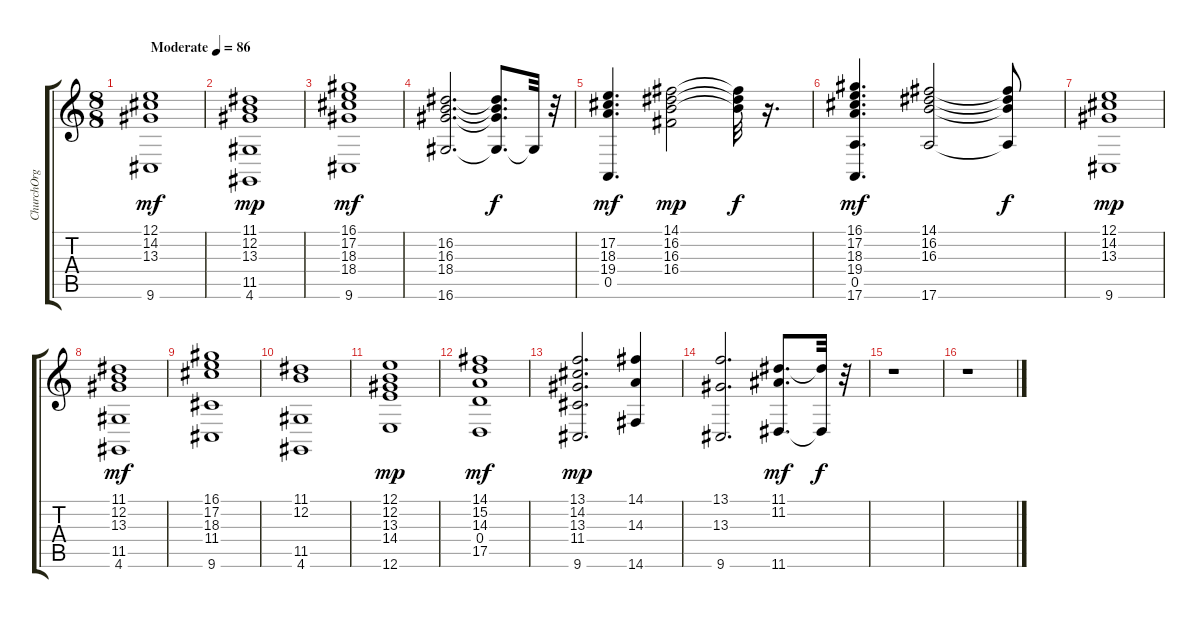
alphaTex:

\track ("ChurchOrg" "ChurchOrg") {instrument churchorgan}
\staff {score tabs}
\tuning (E4 B3 G3 D3 A2 E2) {hide}
\ts (8 8)
\tempo (86 "Moderate")
\clef g2
\ks c
(12.1 14.2 13.3 9.6).1{dy mf instrument churchorgan} |
(11.1 12.2 13.3 11.5 4.6).1{dy mp} |
(16.1 17.2 18.3 18.4 9.6).1{dy mf} |
(16.2 16.3 18.4 16.6).2{d} (16.2{t} 16.3{t} 18.4{t} 16.6{t}).8{d dy f} 16.6{t}.32 r.32 |
(17.2 18.3 19.4 0.5).4{d dy mf} (14.1 16.2 16.3 16.4).2{dy mp} (14.1{t} 16.2{t} 16.3{t}).32{dy f} r.16{d} |
(16.1 17.2 18.3 19.4 0.5 17.6).4{d dy mf} (14.1 16.2 16.3 17.6).2 (14.1{t} 16.2{t} 16.3{t} 17.6{t}).8{dy f} |
(12.1 14.2 13.3 9.6).1{dy mp} |
(11.1 12.2 13.3 11.5 4.6).1{dy mf} |
(16.1 17.2 18.3 11.4 9.6).1 |
(11.1 12.2 11.5 4.6).1 |
(12.1 12.2 13.3 14.4 12.6).1{dy mp} |
(14.1 15.2 14.3 0.4 17.5).1{dy mf} |
(13.1 14.2 13.3 11.4 9.6).2{d dy mp} (14.1 14.3 14.6).4 |
(13.1 13.3 9.6).2{d} (11.1 11.2 11.6).8{d dy mf} (11.1{t} 11.6{t}).32{dy f} r.32 |
r.1 |
r.1
